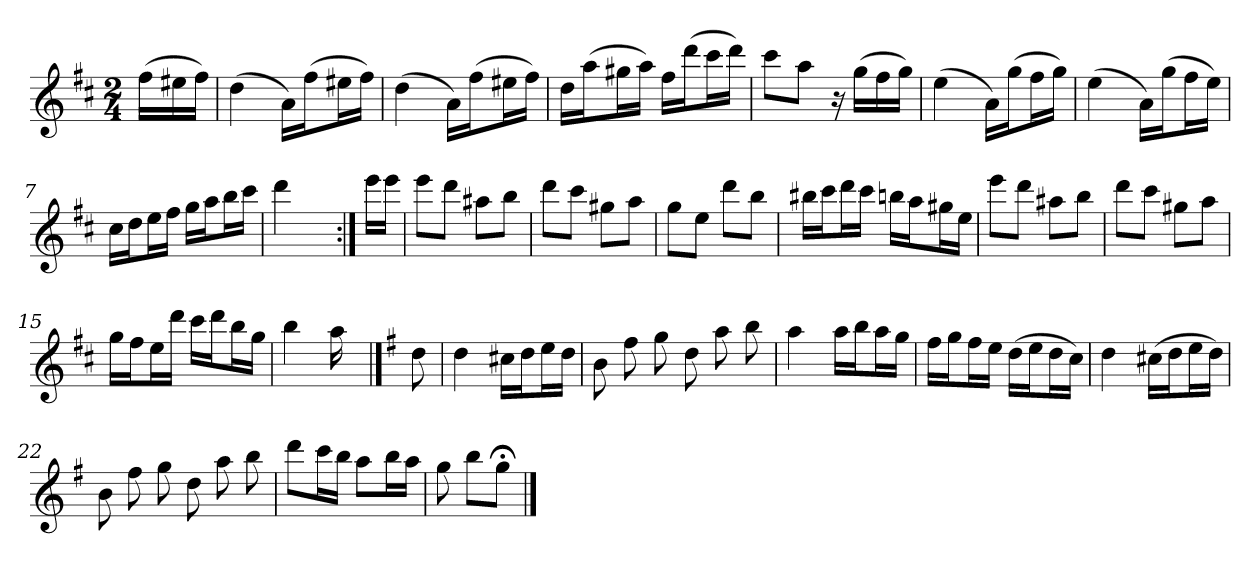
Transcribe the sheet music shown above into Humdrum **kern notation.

**kern
*part1
*staff1
*clefG2
*k[f#c#]
*D:
*M2/4
*MM120
=
(16ff#\LL
16ee#X\
16ff#\JJ)
=1
(4dd
16a\LL)
(16ff#\J
16ee#X\L
16ff#\JJ)
=2
(4dd
16a\LL)
(16ff#\J
16ee#X\L
16ff#\JJ)
=3
16dd\LL
(16aa\J
16gg#X\L
16aa\JJ)
16ff#\LL
(16ddd\J
16ccc#\L
16ddd\JJ)
=4
8ccc#\L
8aa\J
16r
(16gg\LL
16ff#\
16gg\JJ)
=5
(4ee
16a\LL)
(16gg\J
16ff#\L
16gg\JJ)
=6
(4ee
16a\LL)
(16gg\J
16ff#\L
16ee\JJ)
=7
16cc#\LL
16dd\J
16ee\L
16ff#\JJ
16gg\LL
16aa\J
16bb\L
16ccc#\JJ
=8
4ddd
8ryy
=:|!
16eee\LL
16eee\JJ
=9
8eee\L
8ddd\J
8aa#X\L
8bb\J
=10
8ddd\L
8ccc#\J
8gg#X\L
8aa\J
=11
8gg\L
8ee\J
8ddd\L
8bb\J
=12
16bb#X\LL
16ccc#\J
16ddd\L
16ccc#\JJ
16bbn\LL
16aa\J
16gg#X\L
16ee\JJ
=13
8eee\L
8ddd\J
8aa#X\L
8bb\J
=14
8ddd\L
8ccc#\J
8gg#X\L
8aa\J
=15
16gg\LL
16ff#\J
16ee\L
16ddd\JJ
16ccc#\LL
16ddd\J
16bb\L
16gg\JJ
=16
4bb
16aa
16ryy
==
*k[f#]
*G:
8dd
=17
4dd
16cc#X\LL
16dd\J
16ee\L
16dd\JJ
=18
8b
8ff#
8gg
8dd
8aa
8bb
=19
4aa
16aa\LL
16bb\J
16aa\L
16gg\JJ
=20
16ff#\LL
16gg\J
16ff#\L
16ee\JJ
(16dd\LL
16ee\J
16dd\L
16cc\JJ)
=21
4dd
(16cc#X\LL
16dd\J
16ee\L
16dd\JJ)
=22
8b
8ff#
8gg
8dd
8aa
8bb
=23
8ddd\L
16ccc\L
16bb\JJ
8aa\L
16bb\L
16aa\JJ
=24
8gg
8bb\L
8gg;<\J
==
*-
